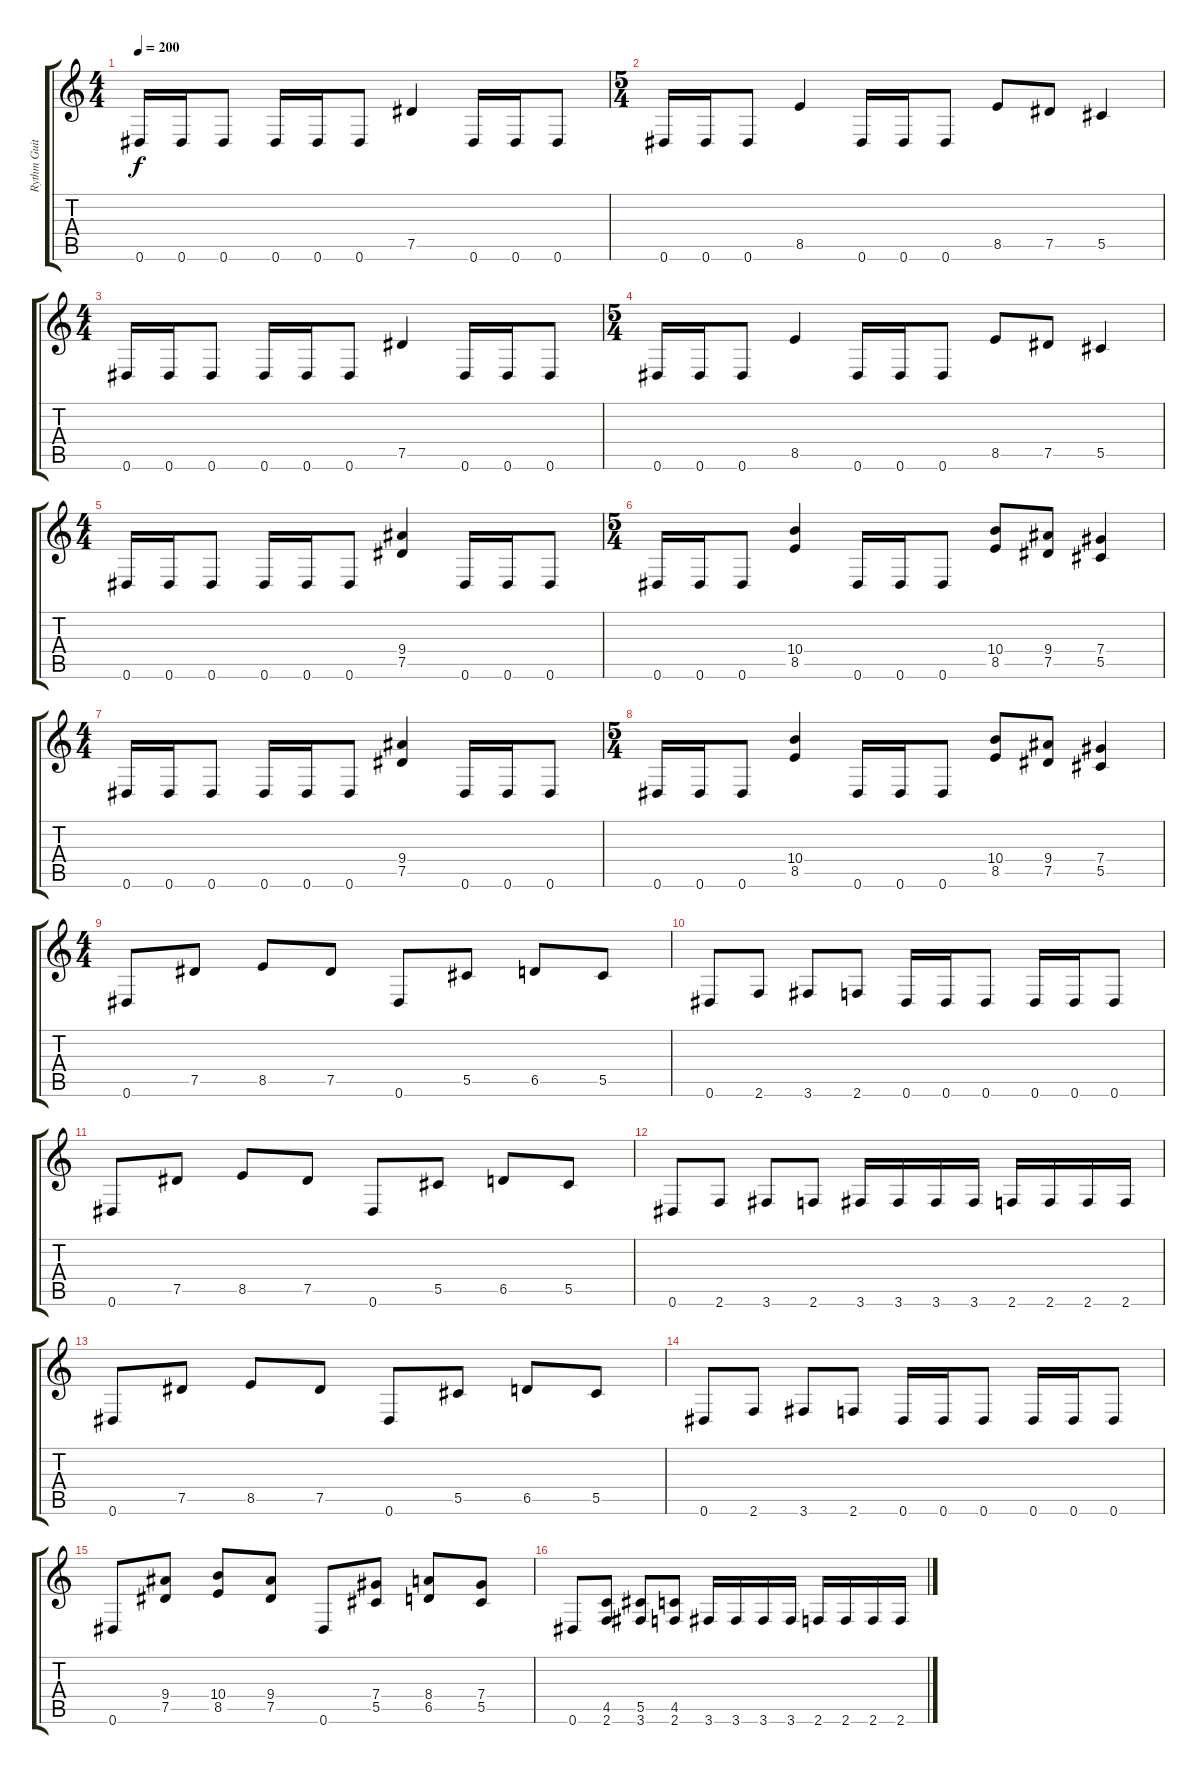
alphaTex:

\track ("Rythm Guitar" "Rythm Guit") {instrument distortionguitar}
\staff {score tabs}
\tuning (Eb4 Bb3 Gb3 Db3 Ab2 Eb2) {hide}
\ts (4 4)
\tempo 200
\clef g2
\ks c
0.6.16{dy f} 0.6.16 0.6.8 0.6.16 0.6.16 0.6.8 7.5.4 0.6.16 0.6.16 0.6.8 |
\ts (5 4)
0.6.16 0.6.16 0.6.8 8.5.4 0.6.16 0.6.16 0.6.8 8.5.8 7.5.8 5.5.4 |
\ts (4 4)
0.6.16 0.6.16 0.6.8 0.6.16 0.6.16 0.6.8 7.5.4 0.6.16 0.6.16 0.6.8 |
\ts (5 4)
0.6.16 0.6.16 0.6.8 8.5.4 0.6.16 0.6.16 0.6.8 8.5.8 7.5.8 5.5.4 |
\ts (4 4)
0.6.16 0.6.16 0.6.8 0.6.16 0.6.16 0.6.8 (9.4 7.5).4 0.6.16 0.6.16 0.6.8 |
\ts (5 4)
0.6.16 0.6.16 0.6.8 (10.4 8.5).4 0.6.16 0.6.16 0.6.8 (10.4 8.5).8 (9.4 7.5).8 (7.4 5.5).4 |
\ts (4 4)
0.6.16 0.6.16 0.6.8 0.6.16 0.6.16 0.6.8 (9.4 7.5).4 0.6.16 0.6.16 0.6.8 |
\ts (5 4)
0.6.16 0.6.16 0.6.8 (10.4 8.5).4 0.6.16 0.6.16 0.6.8 (10.4 8.5).8 (9.4 7.5).8 (7.4 5.5).4 |
\ts (4 4)
0.6.8 7.5.8 8.5.8 7.5.8 0.6.8 5.5.8 6.5.8 5.5.8 |
0.6.8 2.6.8 3.6.8 2.6.8 0.6.16 0.6.16 0.6.8 0.6.16 0.6.16 0.6.8 |
0.6.8 7.5.8 8.5.8 7.5.8 0.6.8 5.5.8 6.5.8 5.5.8 |
0.6.8 2.6.8 3.6.8 2.6.8 3.6.16 3.6.16 3.6.16 3.6.16 2.6.16 2.6.16 2.6.16 2.6.16 |
0.6.8 7.5.8 8.5.8 7.5.8 0.6.8 5.5.8 6.5.8 5.5.8 |
0.6.8 2.6.8 3.6.8 2.6.8 0.6.16 0.6.16 0.6.8 0.6.16 0.6.16 0.6.8 |
0.6.8 (9.4 7.5).8 (10.4 8.5).8 (9.4 7.5).8 0.6.8 (7.4 5.5).8 (8.4 6.5).8 (7.4 5.5).8 |
0.6.8 (4.5 2.6).8 (5.5 3.6).8 (4.5 2.6).8 3.6.16 3.6.16 3.6.16 3.6.16 2.6.16 2.6.16 2.6.16 2.6.16
